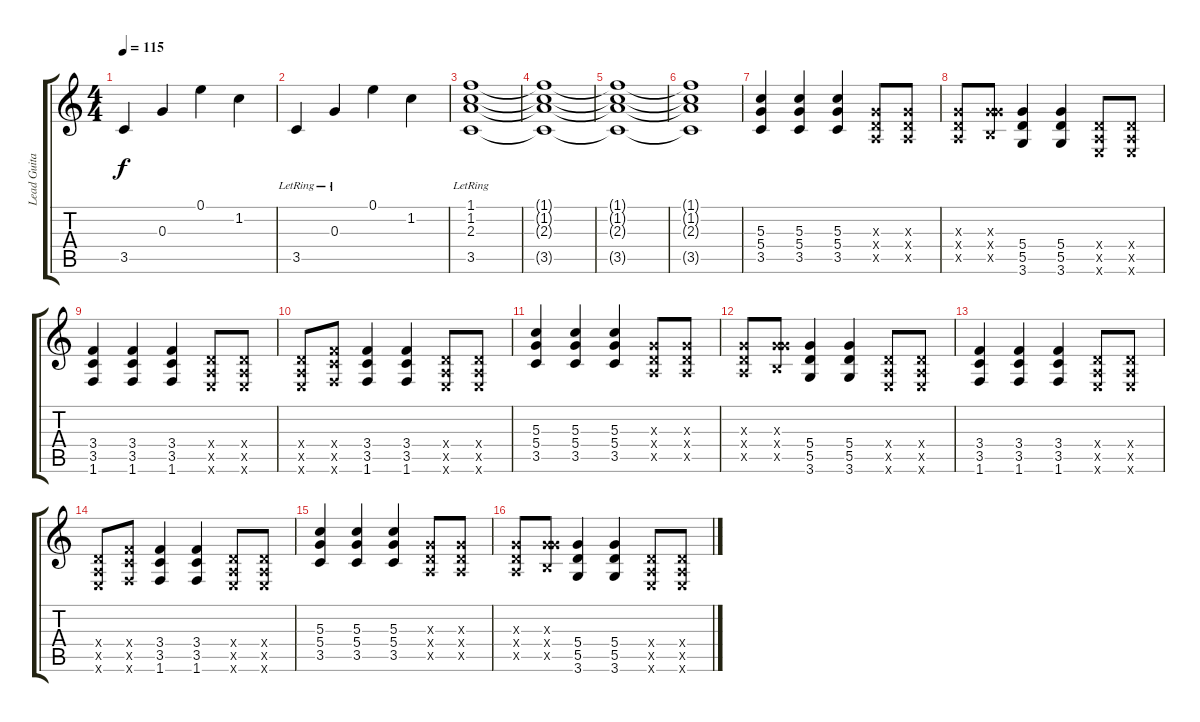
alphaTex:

\track ("Lead Guitar" "Lead Guita") {instrument overdrivenguitar}
\staff {score tabs}
\tuning (E4 B3 G3 D3 A2 E2) {hide}
\ts (4 4)
\tempo 115
\clef g2
\ks c
3.5.4{dy f instrument acousticguitarsteel} 0.3.4 0.1.4 1.2.4 |
3.5{lr}.4 0.3{lr}.4 0.1.4 1.2.4 |
(1.1{lr} 1.2{lr} 2.3{lr} 3.5{lr}).1 |
(1.1{t} 1.2{t} 2.3{t} 3.5{t}).1 |
(1.1{t} 1.2{t} 2.3{t} 3.5{t}).1 |
(1.1{t} 1.2{t} 2.3{t} 3.5{t}).1 |
(5.3 5.4 3.5).4{instrument overdrivenguitar} (5.3 5.4 3.5).4 (5.3 5.4 3.5).4 (0.3{x} 0.4{x} 0.5{x}).8 (0.3{x} 0.4{x} 0.5{x}).8 |
(0.3{x} 0.4{x} 0.5{x}).8 (0.3{x} 5.4{x} 2.5{x}).8 (5.4 5.5 3.6).4 (5.4 5.5 3.6).4 (0.4{x} 0.5{x} 0.6{x}).8 (0.4{x} 0.5{x} 0.6{x}).8 |
(3.4 3.5 1.6).4 (3.4 3.5 1.6).4 (3.4 3.5 1.6).4 (0.4{x} 0.5{x} 0.6{x}).8 (0.4{x} 0.5{x} 0.6{x}).8 |
(0.4{x} 0.5{x} 0.6{x}).8 (3.4{x} 3.5{x} 1.6{x}).8 (3.4 3.5 1.6).4 (3.4 3.5 1.6).4 (0.4{x} 0.5{x} 0.6{x}).8 (0.4{x} 0.5{x} 0.6{x}).8 |
(5.3 5.4 3.5).4 (5.3 5.4 3.5).4 (5.3 5.4 3.5).4 (0.3{x} 0.4{x} 0.5{x}).8 (0.3{x} 0.4{x} 0.5{x}).8 |
(0.3{x} 0.4{x} 0.5{x}).8 (0.3{x} 5.4{x} 2.5{x}).8 (5.4 5.5 3.6).4 (5.4 5.5 3.6).4 (0.4{x} 0.5{x} 0.6{x}).8 (0.4{x} 0.5{x} 0.6{x}).8 |
(3.4 3.5 1.6).4 (3.4 3.5 1.6).4 (3.4 3.5 1.6).4 (0.4{x} 0.5{x} 0.6{x}).8 (0.4{x} 0.5{x} 0.6{x}).8 |
(0.4{x} 0.5{x} 0.6{x}).8 (3.4{x} 3.5{x} 1.6{x}).8 (3.4 3.5 1.6).4 (3.4 3.5 1.6).4 (0.4{x} 0.5{x} 0.6{x}).8 (0.4{x} 0.5{x} 0.6{x}).8 |
(5.3 5.4 3.5).4 (5.3 5.4 3.5).4 (5.3 5.4 3.5).4 (0.3{x} 0.4{x} 0.5{x}).8 (0.3{x} 0.4{x} 0.5{x}).8 |
(0.3{x} 0.4{x} 0.5{x}).8 (0.3{x} 5.4{x} 2.5{x}).8 (5.4 5.5 3.6).4 (5.4 5.5 3.6).4 (0.4{x} 0.5{x} 0.6{x}).8 (0.4{x} 0.5{x} 0.6{x}).8
